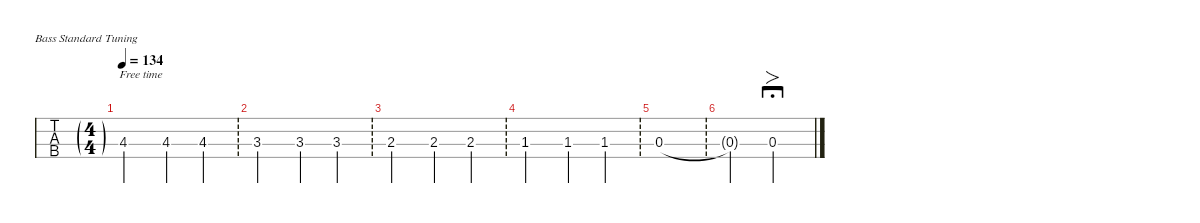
\hideDynamics
\bracketExtendMode nobrackets
\singleTrackTrackNamePolicy hidden
\multiTrackTrackNamePolicy hidden
\firstSystemTrackNameMode fullname
\firstSystemTrackNameOrientation horizontal
\otherSystemsTrackNameOrientation horizontal
\track ("Bass" "Bass") {multiBarRest instrument electricbassfinger}
\staff {tabs}
\tuning (G2 D2 A1 E1)
\ts (4 4)
\ft
\tempo 134
\clef f4
\ks aminor
4.3{acc #}.2{dy mf} 4.3{acc #}.4 4.3{acc #}.4 |
\ft
3.3.2 3.3.4 3.3.4 |
\ft
2.3.2 2.3.4 2.3.4 |
\ft
1.3{acc #}.2 1.3{acc #}.4 1.3{acc #}.4 |
\ft
0.3.1 |
\ft
0.3{t}.2 0.3.2{fo fermata (long 0.8)}
